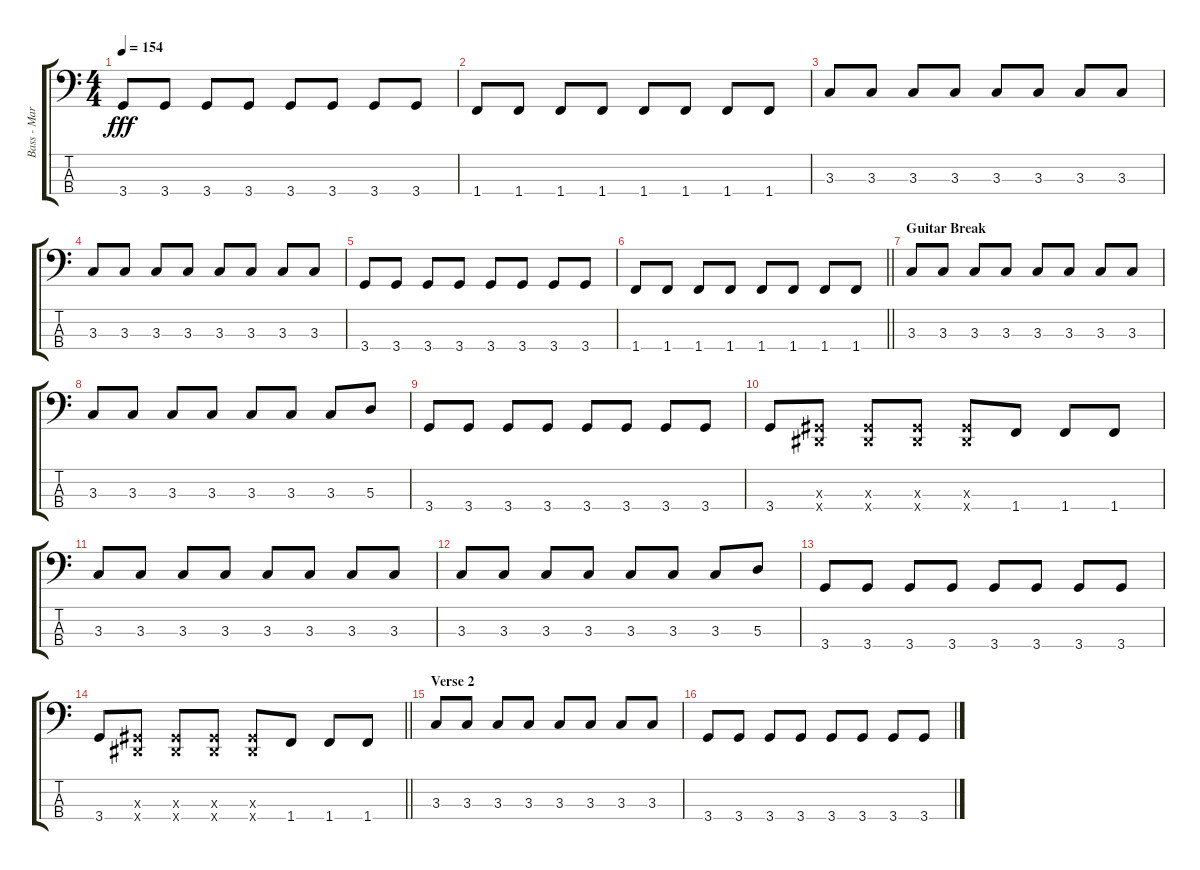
\track ("Bass - Mark" "Bass - Mar") {instrument electricbasspick}
\staff {score tabs}
\tuning (G2 D2 A1 E1) {hide}
\ts (4 4)
\tempo 154
\clef f4
\ks c
3.4.8{dy fff} 3.4.8 3.4.8 3.4.8 3.4.8 3.4.8 3.4.8 3.4.8 |
1.4.8 1.4.8 1.4.8 1.4.8 1.4.8 1.4.8 1.4.8 1.4.8 |
3.3.8 3.3.8 3.3.8 3.3.8 3.3.8 3.3.8 3.3.8 3.3.8 |
3.3.8 3.3.8 3.3.8 3.3.8 3.3.8 3.3.8 3.3.8 3.3.8 |
3.4.8 3.4.8 3.4.8 3.4.8 3.4.8 3.4.8 3.4.8 3.4.8 |
\barLineRight lightlight
1.4.8 1.4.8 1.4.8 1.4.8 1.4.8 1.4.8 1.4.8 1.4.8 |
\section ("" "Guitar Break")
3.3.8 3.3.8 3.3.8 3.3.8 3.3.8 3.3.8 3.3.8 3.3.8 |
3.3.8 3.3.8 3.3.8 3.3.8 3.3.8 3.3.8 3.3.8 5.3.8 |
3.4.8 3.4.8 3.4.8 3.4.8 3.4.8 3.4.8 3.4.8 3.4.8 |
3.4.8 (-1.3{x} -1.4{x}).8 (-1.3{x} -1.4{x}).8 (-1.3{x} -1.4{x}).8 (-1.3{x} -1.4{x}).8 1.4.8 1.4.8 1.4.8 |
3.3.8 3.3.8 3.3.8 3.3.8 3.3.8 3.3.8 3.3.8 3.3.8 |
3.3.8 3.3.8 3.3.8 3.3.8 3.3.8 3.3.8 3.3.8 5.3.8 |
3.4.8 3.4.8 3.4.8 3.4.8 3.4.8 3.4.8 3.4.8 3.4.8 |
\barLineRight lightlight
3.4.8 (-1.3{x} -1.4{x}).8 (-1.3{x} -1.4{x}).8 (-1.3{x} -1.4{x}).8 (-1.3{x} -1.4{x}).8 1.4.8 1.4.8 1.4.8 |
\section ("" "Verse 2 ")
3.3.8 3.3.8 3.3.8 3.3.8 3.3.8 3.3.8 3.3.8 3.3.8 |
3.4.8 3.4.8 3.4.8 3.4.8 3.4.8 3.4.8 3.4.8 3.4.8
